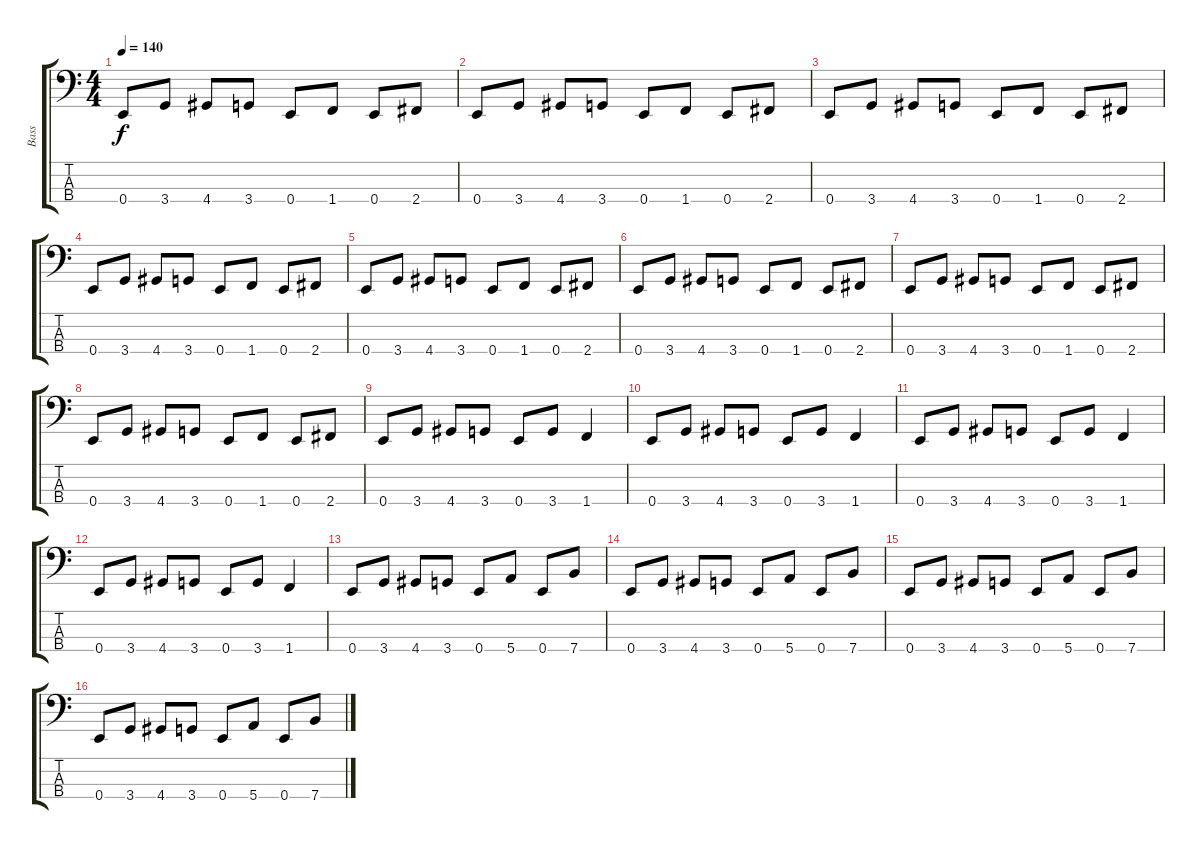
\track ("Bass" "Bass") {instrument electricbasspick}
\staff {score tabs}
\tuning (G2 D2 A1 E1) {hide}
\ts (4 4)
\tempo 140
\clef f4
\ks c
0.4.8{dy f} 3.4.8 4.4.8 3.4.8 0.4.8 1.4.8 0.4.8 2.4.8 |
0.4.8 3.4.8 4.4.8 3.4.8 0.4.8 1.4.8 0.4.8 2.4.8 |
0.4.8 3.4.8 4.4.8 3.4.8 0.4.8 1.4.8 0.4.8 2.4.8 |
0.4.8 3.4.8 4.4.8 3.4.8 0.4.8 1.4.8 0.4.8 2.4.8 |
0.4.8 3.4.8 4.4.8 3.4.8 0.4.8 1.4.8 0.4.8 2.4.8 |
0.4.8 3.4.8 4.4.8 3.4.8 0.4.8 1.4.8 0.4.8 2.4.8 |
0.4.8 3.4.8 4.4.8 3.4.8 0.4.8 1.4.8 0.4.8 2.4.8 |
0.4.8 3.4.8 4.4.8 3.4.8 0.4.8 1.4.8 0.4.8 2.4.8 |
0.4.8 3.4.8 4.4.8 3.4.8 0.4.8 3.4.8 1.4.4 |
0.4.8 3.4.8 4.4.8 3.4.8 0.4.8 3.4.8 1.4.4 |
0.4.8 3.4.8 4.4.8 3.4.8 0.4.8 3.4.8 1.4.4 |
0.4.8 3.4.8 4.4.8 3.4.8 0.4.8 3.4.8 1.4.4 |
0.4.8 3.4.8 4.4.8 3.4.8 0.4.8 5.4.8 0.4.8 7.4.8 |
0.4.8 3.4.8 4.4.8 3.4.8 0.4.8 5.4.8 0.4.8 7.4.8 |
0.4.8 3.4.8 4.4.8 3.4.8 0.4.8 5.4.8 0.4.8 7.4.8 |
0.4.8 3.4.8 4.4.8 3.4.8 0.4.8 5.4.8 0.4.8 7.4.8
